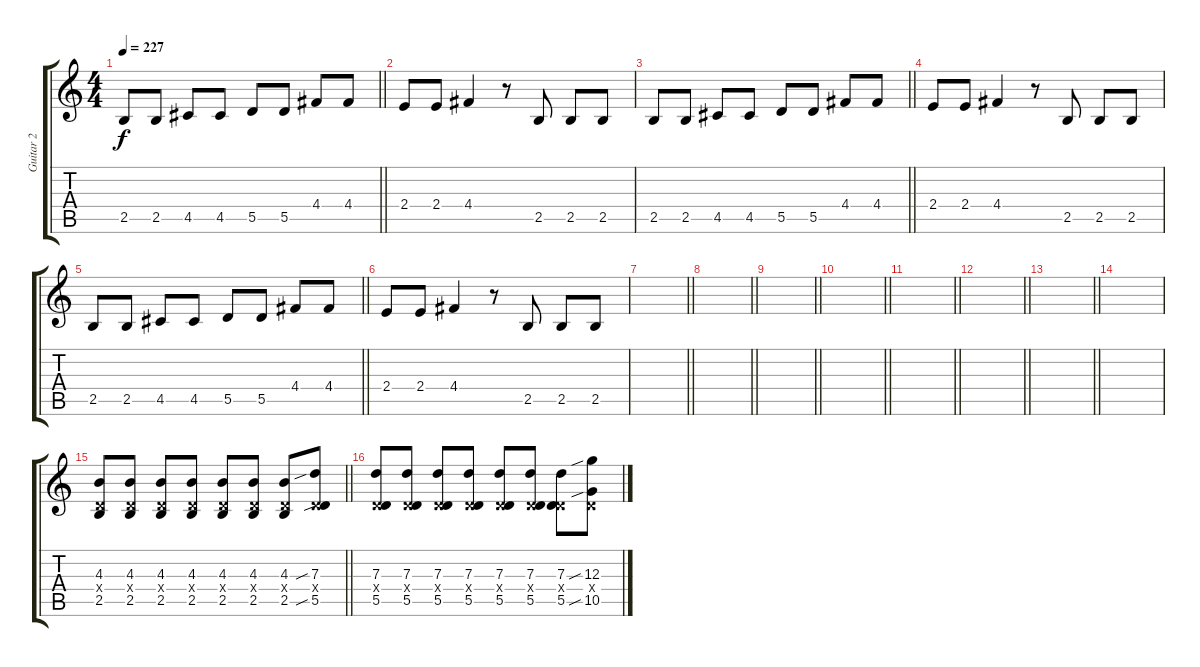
\track ("Guitar 2" "Guitar 2") {instrument overdrivenguitar}
\staff {score tabs}
\tuning (E4 B3 G3 D3 A2 D2) {hide}
\ts (4 4)
\tempo 227
\clef g2
\barLineRight lightlight
\ks c
2.5.8{dy f} 2.5.8 4.5.8 4.5.8 5.5.8 5.5.8 4.4.8 4.4.8 |
2.4.8 2.4.8 4.4.4 r.8 2.5.8 2.5.8 2.5.8 |
\barLineRight lightlight
2.5.8 2.5.8 4.5.8 4.5.8 5.5.8 5.5.8 4.4.8 4.4.8 |
2.4.8 2.4.8 4.4.4 r.8 2.5.8 2.5.8 2.5.8 |
\barLineRight lightlight
2.5.8 2.5.8 4.5.8 4.5.8 5.5.8 5.5.8 4.4.8 4.4.8 |
2.4.8 2.4.8 4.4.4 r.8 2.5.8 2.5.8 2.5.8 |
\barLineRight lightlight
|
\barLineRight lightlight
|
\barLineRight lightlight
|
\barLineRight lightlight
|
\barLineRight lightlight
|
\barLineRight lightlight
|
\barLineRight lightlight
|
|
\barLineRight lightlight
(4.3 0.4{x} 2.5).8 (4.3 0.4{x} 2.5).8 (4.3 0.4{x} 2.5).8 (4.3 0.4{x} 2.5).8 (4.3 0.4{x} 2.5).8 (4.3 0.4{x} 2.5).8 (4.3 0.4{x} 2.5).8 (7.3{sib} 0.4{x} 5.5{sib}).8 |
(7.3 0.4{x} 5.5).8 (7.3 0.4{x} 5.5).8 (7.3 0.4{x} 5.5).8 (7.3 0.4{x} 5.5).8 (7.3 0.4{x} 5.5).8 (7.3 0.4{x} 5.5).8 (7.3 0.4{x} 5.5).8 (12.3{sib} 0.4{x} 10.5{sib}).8
